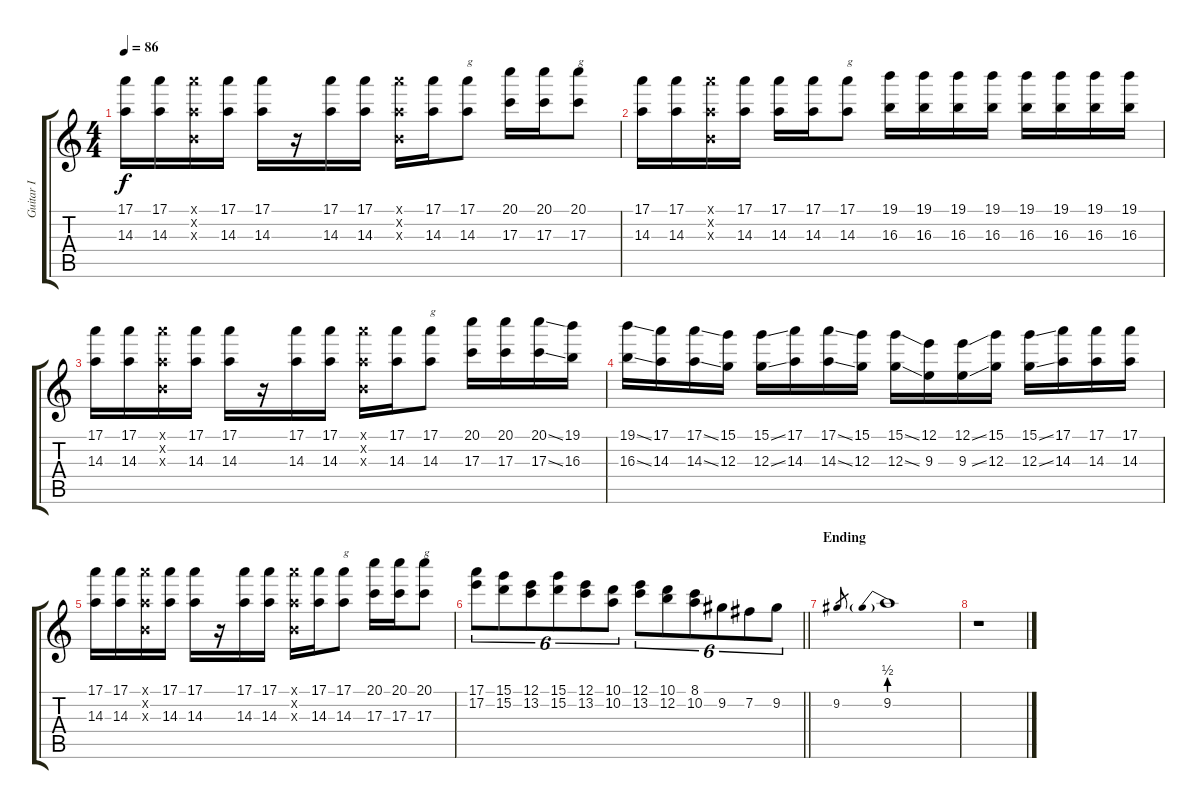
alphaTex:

\track ("Guitar I" "Guitar I") {instrument electricguitarjazz}
\staff {score tabs}
\tuning (E4 B3 G3 D3 A2 E2) {hide}
\ts (4 4)
\tempo 86
\clef g2
\ks aminor
(17.1 14.3).16{dy f} (17.1 14.3).16 (17.1{x} 0.2{x} 14.3{x}).16 (17.1 14.3).16 (17.1 14.3).16 r.16 (17.1 14.3).16 (17.1 14.3).16 (17.1{x} 0.2{x} 14.3{x}).16 (17.1 14.3).16 (17.1 14.3).8{txt "g"} (20.1 17.3).16 (20.1 17.3).16 (20.1 17.3).8{txt "g"} |
(17.1 14.3).16 (17.1 14.3).16 (17.1{x} 0.2{x} 14.3{x}).16 (17.1 14.3).16 (17.1 14.3).16 (17.1 14.3).16 (17.1 14.3).8{txt "g"} (19.1 16.3).16 (19.1 16.3).16 (19.1 16.3).16 (19.1 16.3).16 (19.1 16.3).16 (19.1 16.3).16 (19.1 16.3).16 (19.1 16.3).16 |
(17.1 14.3).16 (17.1 14.3).16 (17.1{x} 0.2{x} 14.3{x}).16 (17.1 14.3).16 (17.1 14.3).16 r.16 (17.1 14.3).16 (17.1 14.3).16 (17.1{x} 0.2{x} 14.3{x}).16 (17.1 14.3).16 (17.1 14.3).8{txt "g"} (20.1 17.3).16 (20.1 17.3).16 (20.1{ss} 17.3{ss}).16 (19.1 16.3).16 |
(19.1{ss} 16.3{ss}).16 (17.1 14.3).16 (17.1{ss} 14.3{ss}).16 (15.1 12.3).16 (15.1{ss} 12.3{ss}).16 (17.1 14.3).16 (17.1{ss} 14.3{ss}).16 (15.1 12.3).16 (15.1{ss} 12.3{ss}).16 (12.1 9.3).16 (12.1{ss} 9.3{ss}).16 (15.1 12.3).16 (15.1{ss} 12.3{ss}).16 (17.1 14.3).16 (17.1 14.3).16 (17.1 14.3).16 |
(17.1 14.3).16 (17.1 14.3).16 (17.1{x} 0.2{x} 14.3{x}).16 (17.1 14.3).16 (17.1 14.3).16 r.16 (17.1 14.3).16 (17.1 14.3).16 (17.1{x} 0.2{x} 14.3{x}).16 (17.1 14.3).16 (17.1 14.3).8{txt "g"} (20.1 17.3).16 (20.1 17.3).16 (20.1 17.3).8{txt "g"} |
\barLineRight lightlight
(17.1 17.2).8{tu (6 4)} (15.1 15.2).8{tu (6 4)} (12.1 13.2).8{tu (6 4)} (15.1 15.2).8{tu (6 4)} (12.1 13.2).8{tu (6 4)} (10.1 10.2).8{tu (6 4)} (12.1 13.2).8{tu (6 4)} (10.1 12.2).8{tu (6 4)} (8.1 10.2).8{tu (6 4)} 9.2.8{tu (6 4)} 7.2.8{tu (6 4)} 9.2.8{tu (6 4)} |
\section ("" "Ending")
9.2.8{gr} 9.2{be (prebend 0 2 60 2)}.1 |
r.1
